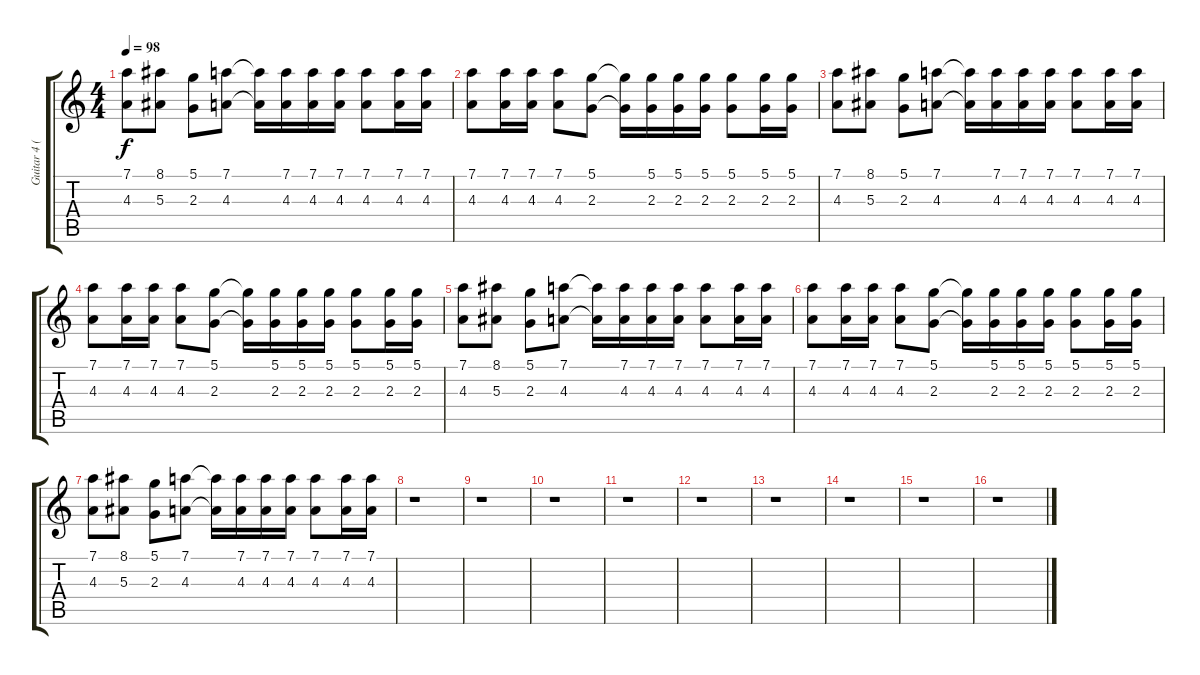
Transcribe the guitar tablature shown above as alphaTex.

\track ("Guitar 4 (Higher notes)" "Guitar 4 (") {instrument distortionguitar}
\staff {score tabs}
\tuning (D4 A3 F3 C3 G2 D2) {hide}
\ts (4 4)
\tempo 98
\clef g2
\ks c
(7.1 4.3).8{dy f} (8.1 5.3).8 (5.1 2.3).8 (7.1 4.3).8 (7.1{t} 4.3{t}).16 (7.1 4.3).16 (7.1 4.3).16 (7.1 4.3).16 (7.1 4.3).8 (7.1 4.3).16 (7.1 4.3).16 |
(7.1 4.3).8 (7.1 4.3).16 (7.1 4.3).16 (7.1 4.3).8 (5.1 2.3).8 (5.1{t} 2.3{t}).16 (5.1 2.3).16 (5.1 2.3).16 (5.1 2.3).16 (5.1 2.3).8 (5.1 2.3).16 (5.1 2.3).16 |
(7.1 4.3).8 (8.1 5.3).8 (5.1 2.3).8 (7.1 4.3).8 (7.1{t} 4.3{t}).16 (7.1 4.3).16 (7.1 4.3).16 (7.1 4.3).16 (7.1 4.3).8 (7.1 4.3).16 (7.1 4.3).16 |
(7.1 4.3).8 (7.1 4.3).16 (7.1 4.3).16 (7.1 4.3).8 (5.1 2.3).8 (5.1{t} 2.3{t}).16 (5.1 2.3).16 (5.1 2.3).16 (5.1 2.3).16 (5.1 2.3).8 (5.1 2.3).16 (5.1 2.3).16 |
(7.1 4.3).8 (8.1 5.3).8 (5.1 2.3).8 (7.1 4.3).8 (7.1{t} 4.3{t}).16 (7.1 4.3).16 (7.1 4.3).16 (7.1 4.3).16 (7.1 4.3).8 (7.1 4.3).16 (7.1 4.3).16 |
(7.1 4.3).8 (7.1 4.3).16 (7.1 4.3).16 (7.1 4.3).8 (5.1 2.3).8 (5.1{t} 2.3{t}).16 (5.1 2.3).16 (5.1 2.3).16 (5.1 2.3).16 (5.1 2.3).8 (5.1 2.3).16 (5.1 2.3).16 |
(7.1 4.3).8 (8.1 5.3).8 (5.1 2.3).8 (7.1 4.3).8 (7.1{t} 4.3{t}).16 (7.1 4.3).16 (7.1 4.3).16 (7.1 4.3).16 (7.1 4.3).8 (7.1 4.3).16 (7.1 4.3).16 |
r.1 |
r.1 |
r.1 |
r.1 |
r.1 |
r.1 |
r.1 |
r.1 |
r.1
